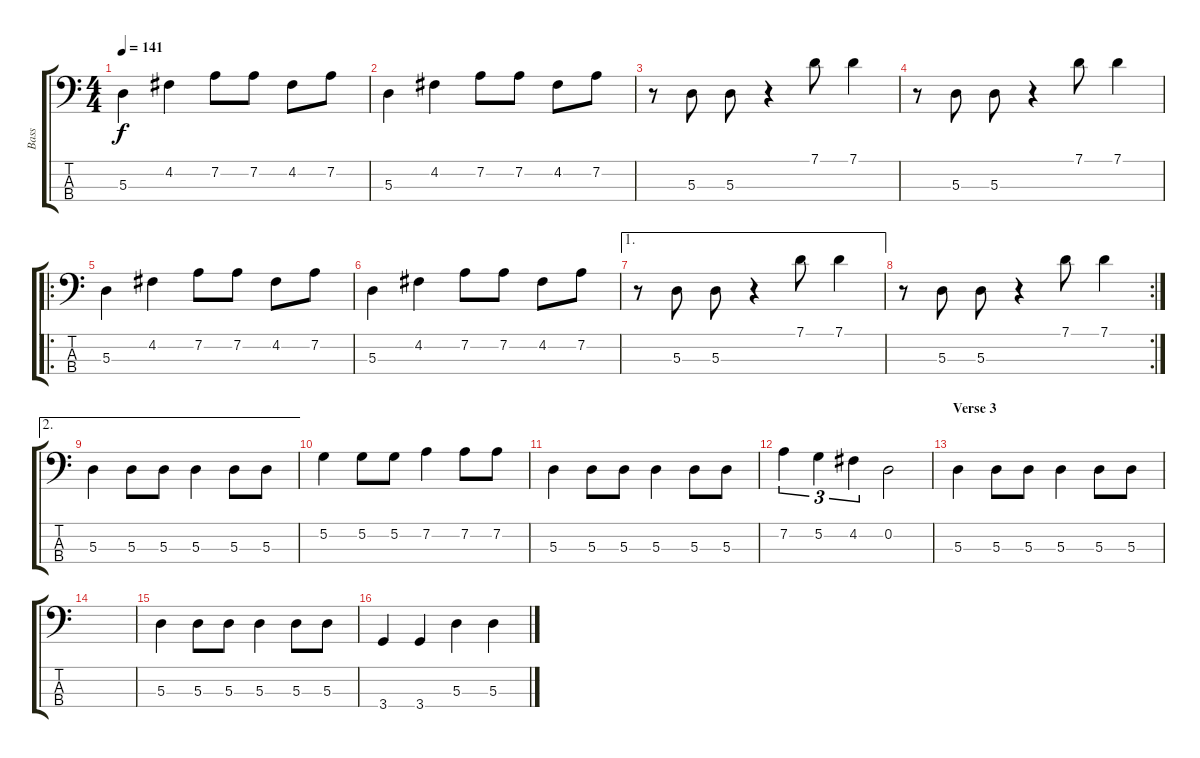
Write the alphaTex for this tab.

\track ("Bass" "Bass") {instrument electricbassfinger}
\staff {score tabs}
\tuning (G2 D2 A1 E1) {hide}
\ts (4 4)
\tempo 141
\clef f4
\ks c
5.3.4{dy f} 4.2.4 7.2.8 7.2.8 4.2.8 7.2.8 |
5.3.4 4.2.4 7.2.8 7.2.8 4.2.8 7.2.8 |
r.8 5.3.8 5.3.8 r.4 7.1.8 7.1.4 |
r.8 5.3.8 5.3.8 r.4 7.1.8 7.1.4 |
\ro
5.3.4 4.2.4 7.2.8 7.2.8 4.2.8 7.2.8 |
5.3.4 4.2.4 7.2.8 7.2.8 4.2.8 7.2.8 |
\ae 1
r.8 5.3.8 5.3.8 r.4 7.1.8 7.1.4 |
\rc 2
r.8 5.3.8 5.3.8 r.4 7.1.8 7.1.4 |
\ae 2
5.3.4 5.3.8 5.3.8 5.3.4 5.3.8 5.3.8 |
5.2.4 5.2.8 5.2.8 7.2.4 7.2.8 7.2.8 |
5.3.4 5.3.8 5.3.8 5.3.4 5.3.8 5.3.8 |
7.2.4{tu (3 2)} 5.2.4{tu (3 2)} 4.2.4{tu (3 2)} 0.2.2 |
\section ("" "Verse 3")
5.3.4 5.3.8 5.3.8 5.3.4 5.3.8 5.3.8 |
|
5.3.4 5.3.8 5.3.8 5.3.4 5.3.8 5.3.8 |
3.4.4 3.4.4 5.3.4 5.3.4
